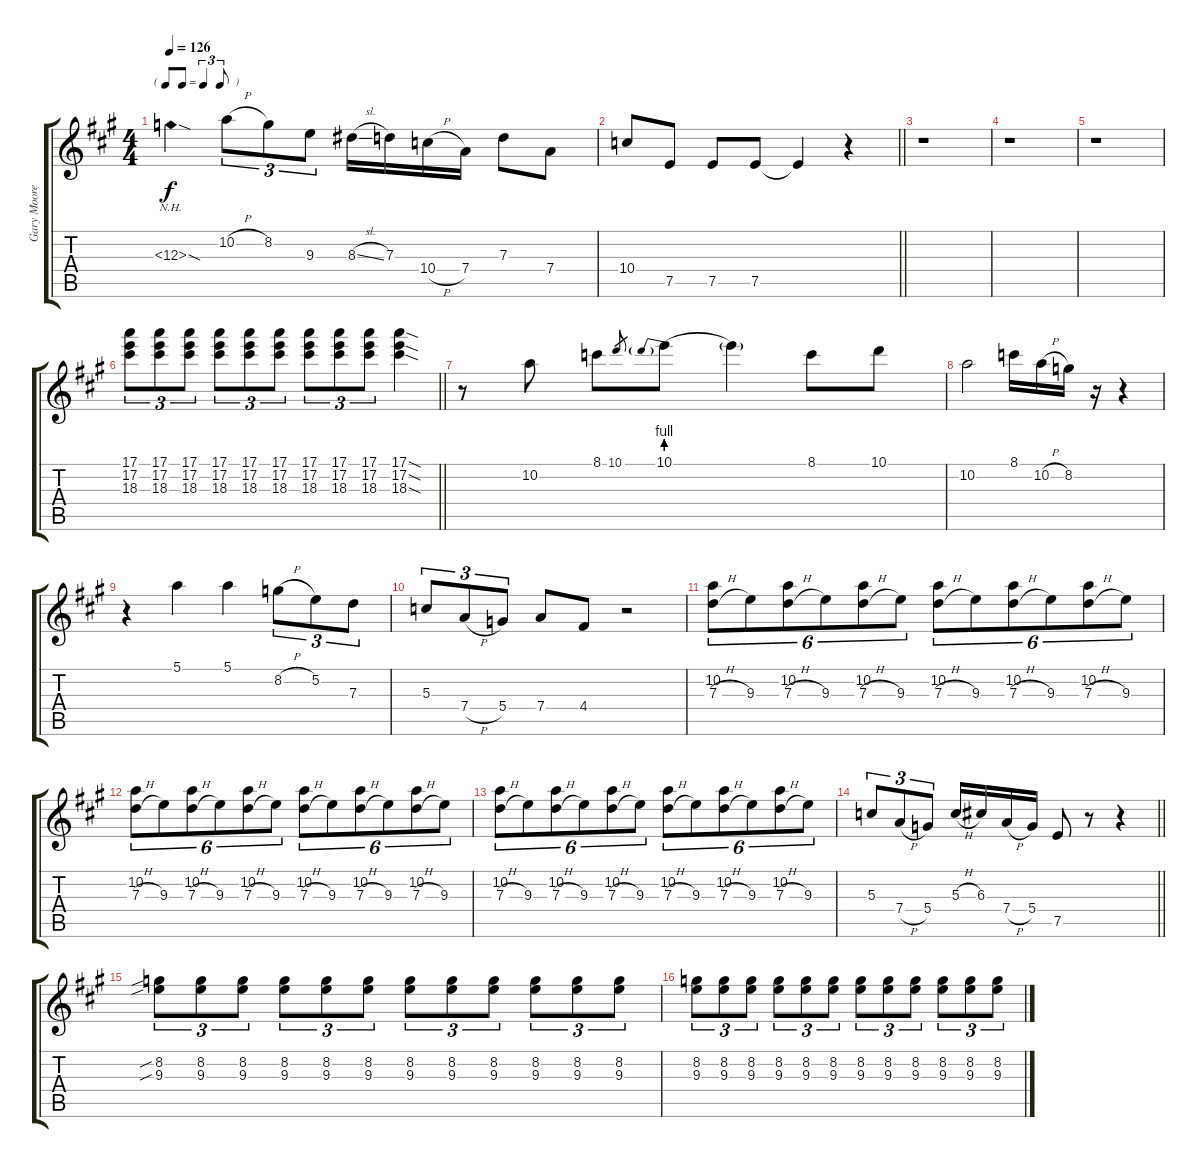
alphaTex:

\track ("Gary Moore" "Gary Moore") {instrument distortionguitar}
\staff {score tabs}
\tuning (E4 B3 G3 D3 A2 E2) {hide}
\ts (4 4)
\tf triplet8th
\tempo 126
\clef g2
\ks a
12.3{nh sod t}.4{dy f} 10.2{h}.8{tu (3 2)} 8.2.8{tu (3 2)} 9.3.8{tu (3 2)} 8.3{sl}.16 7.3.16 10.4{h}.16 7.4.16 7.3.8 7.4.8 |
\barLineRight lightlight
10.4.8 7.5.8 7.5.8 7.5.8 7.5{t}.4 r.4 |
r.1 |
r.1 |
r.1 |
\barLineRight lightlight
(17.1 17.2 18.3).8{tu (3 2)} (17.1 17.2 18.3).8{tu (3 2)} (17.1 17.2 18.3).8{tu (3 2)} (17.1 17.2 18.3).8{tu (3 2)} (17.1 17.2 18.3).8{tu (3 2)} (17.1 17.2 18.3).8{tu (3 2)} (17.1 17.2 18.3).8{tu (3 2)} (17.1 17.2 18.3).8{tu (3 2)} (17.1 17.2 18.3).8{tu (3 2)} (17.1{sod} 17.2{sod} 18.3{sod}).4 |
r.8 10.2.8 8.1.8 10.1.8{gr} 10.1{be (prebend 0 4 60 4)}.8 10.1{t}.4 8.1.8 10.1.8 |
10.2.2 8.1.16 10.2{h}.16 8.2.16 r.16 r.4 |
r.4 5.1.4 5.1.4 8.2{h}.8{tu (3 2)} 5.2.8{tu (3 2)} 7.3.8{tu (3 2)} |
5.3.8{tu (3 2)} 7.4{h}.8{tu (3 2)} 5.4.8{tu (3 2)} 7.4.8 4.4.8 r.2 |
(10.2 7.3{h}).8{tu (6 4)} 9.3.8{tu (6 4)} (10.2 7.3{h}).8{tu (6 4)} 9.3.8{tu (6 4)} (10.2 7.3{h}).8{tu (6 4)} 9.3.8{tu (6 4)} (10.2 7.3{h}).8{tu (6 4)} 9.3.8{tu (6 4)} (10.2 7.3{h}).8{tu (6 4)} 9.3.8{tu (6 4)} (10.2 7.3{h}).8{tu (6 4)} 9.3.8{tu (6 4)} |
(10.2 7.3{h}).8{tu (6 4)} 9.3.8{tu (6 4)} (10.2 7.3{h}).8{tu (6 4)} 9.3.8{tu (6 4)} (10.2 7.3{h}).8{tu (6 4)} 9.3.8{tu (6 4)} (10.2 7.3{h}).8{tu (6 4)} 9.3.8{tu (6 4)} (10.2 7.3{h}).8{tu (6 4)} 9.3.8{tu (6 4)} (10.2 7.3{h}).8{tu (6 4)} 9.3.8{tu (6 4)} |
(10.2 7.3{h}).8{tu (6 4)} 9.3.8{tu (6 4)} (10.2 7.3{h}).8{tu (6 4)} 9.3.8{tu (6 4)} (10.2 7.3{h}).8{tu (6 4)} 9.3.8{tu (6 4)} (10.2 7.3{h}).8{tu (6 4)} 9.3.8{tu (6 4)} (10.2 7.3{h}).8{tu (6 4)} 9.3.8{tu (6 4)} (10.2 7.3{h}).8{tu (6 4)} 9.3.8{tu (6 4)} |
\barLineRight lightlight
5.3.8{tu (3 2)} 7.4{h}.8{tu (3 2)} 5.4.8{tu (3 2)} 5.3{h}.16 6.3.16 7.4{h}.16 5.4.16 7.5.8 r.8 r.4 |
(8.2{sib} 9.3{sib}).8{tu (3 2)} (8.2 9.3).8{tu (3 2)} (8.2 9.3).8{tu (3 2)} (8.2 9.3).8{tu (3 2)} (8.2 9.3).8{tu (3 2)} (8.2 9.3).8{tu (3 2)} (8.2 9.3).8{tu (3 2)} (8.2 9.3).8{tu (3 2)} (8.2 9.3).8{tu (3 2)} (8.2 9.3).8{tu (3 2)} (8.2 9.3).8{tu (3 2)} (8.2 9.3).8{tu (3 2)} |
(8.2 9.3).8{tu (3 2)} (8.2 9.3).8{tu (3 2)} (8.2 9.3).8{tu (3 2)} (8.2 9.3).8{tu (3 2)} (8.2 9.3).8{tu (3 2)} (8.2 9.3).8{tu (3 2)} (8.2 9.3).8{tu (3 2)} (8.2 9.3).8{tu (3 2)} (8.2 9.3).8{tu (3 2)} (8.2 9.3).8{tu (3 2)} (8.2 9.3).8{tu (3 2)} (8.2 9.3).8{tu (3 2)}
